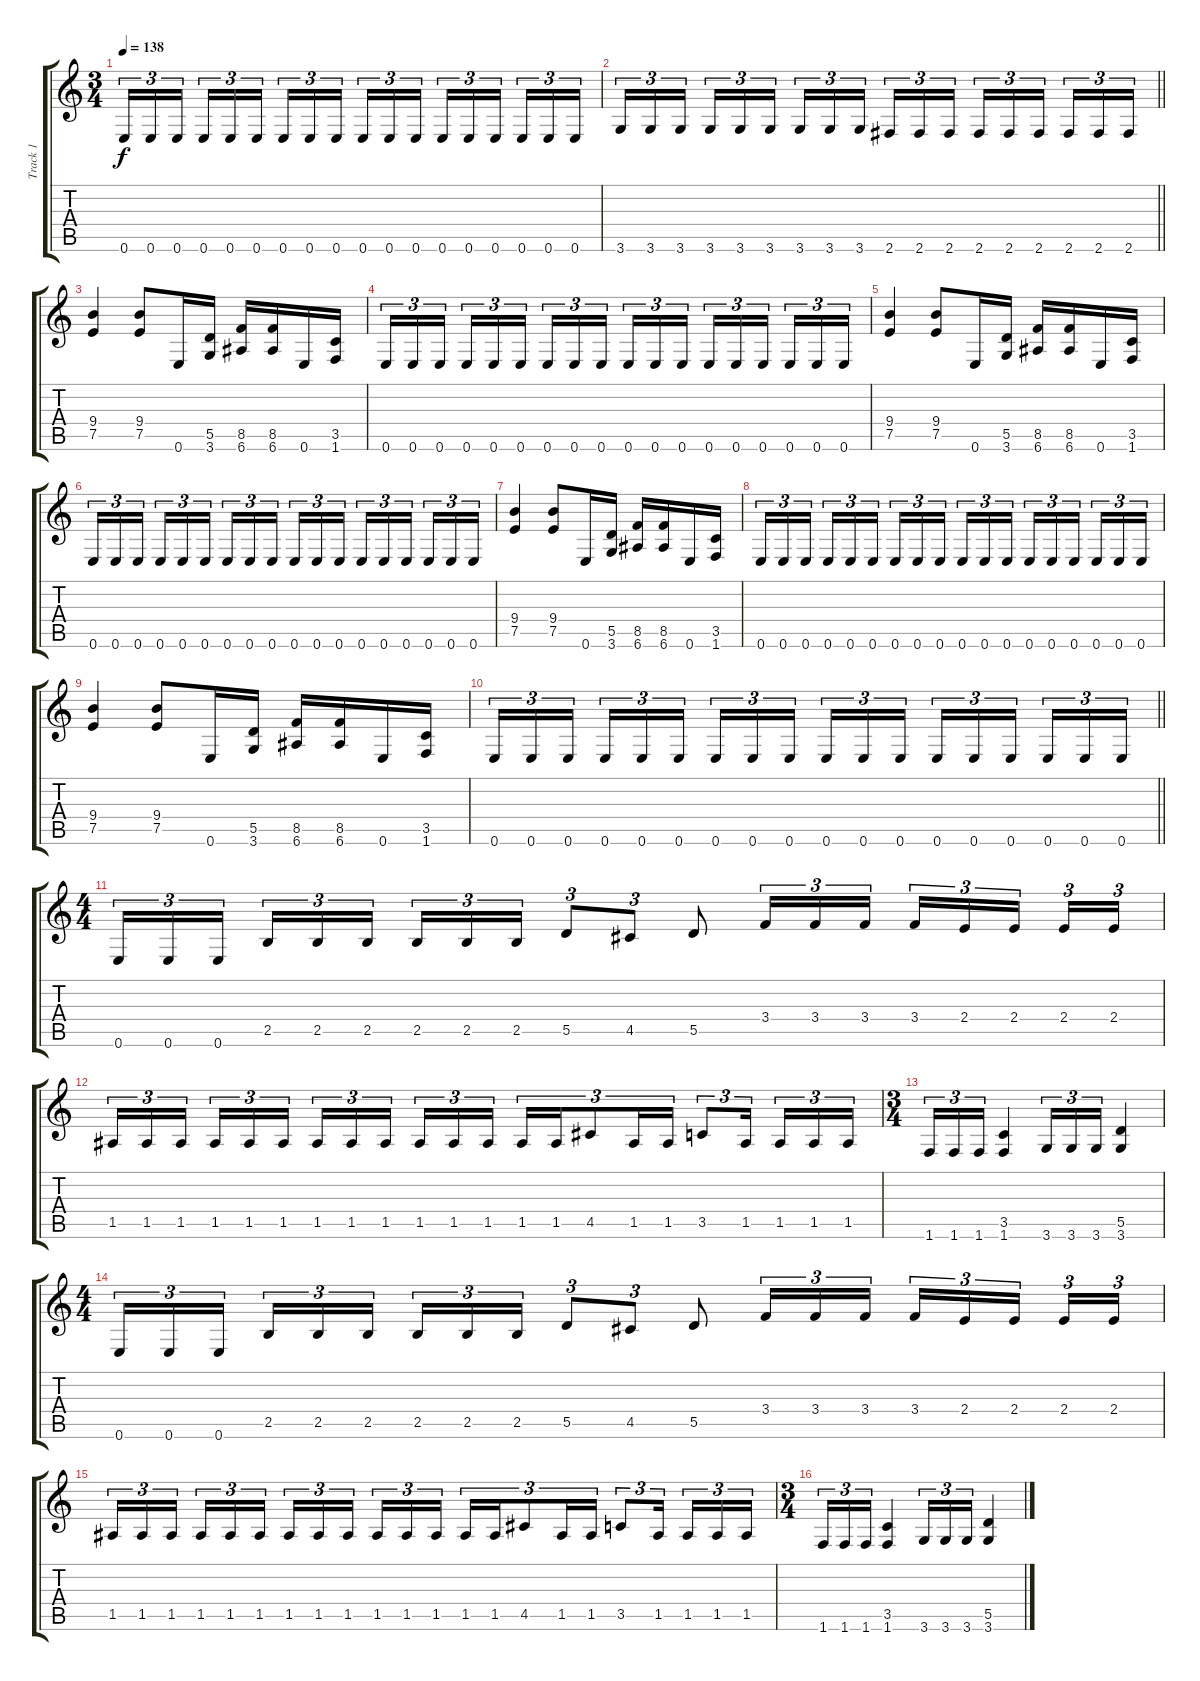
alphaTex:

\track ("Track 1" "Track 1") {instrument distortionguitar}
\staff {score tabs}
\tuning (E4 B3 G3 D3 A2 E2) {hide}
\ts (3 4)
\tempo 138
\clef g2
\ks c
0.6.16{tu (3 2) dy f} 0.6.16{tu (3 2)} 0.6.16{tu (3 2)} 0.6.16{tu (3 2)} 0.6.16{tu (3 2)} 0.6.16{tu (3 2)} 0.6.16{tu (3 2)} 0.6.16{tu (3 2)} 0.6.16{tu (3 2)} 0.6.16{tu (3 2)} 0.6.16{tu (3 2)} 0.6.16{tu (3 2)} 0.6.16{tu (3 2)} 0.6.16{tu (3 2)} 0.6.16{tu (3 2)} 0.6.16{tu (3 2)} 0.6.16{tu (3 2)} 0.6.16{tu (3 2)} |
\barLineRight lightlight
3.6.16{tu (3 2)} 3.6.16{tu (3 2)} 3.6.16{tu (3 2)} 3.6.16{tu (3 2)} 3.6.16{tu (3 2)} 3.6.16{tu (3 2)} 3.6.16{tu (3 2)} 3.6.16{tu (3 2)} 3.6.16{tu (3 2)} 2.6.16{tu (3 2)} 2.6.16{tu (3 2)} 2.6.16{tu (3 2)} 2.6.16{tu (3 2)} 2.6.16{tu (3 2)} 2.6.16{tu (3 2)} 2.6.16{tu (3 2)} 2.6.16{tu (3 2)} 2.6.16{tu (3 2)} |
\section ("" "")
(9.4 7.5).4 (9.4 7.5).8 0.6.16 (5.5 3.6).16 (8.5 6.6).16 (8.5 6.6).16 0.6.16 (3.5 1.6).16 |
0.6.16{tu (3 2)} 0.6.16{tu (3 2)} 0.6.16{tu (3 2)} 0.6.16{tu (3 2)} 0.6.16{tu (3 2)} 0.6.16{tu (3 2)} 0.6.16{tu (3 2)} 0.6.16{tu (3 2)} 0.6.16{tu (3 2)} 0.6.16{tu (3 2)} 0.6.16{tu (3 2)} 0.6.16{tu (3 2)} 0.6.16{tu (3 2)} 0.6.16{tu (3 2)} 0.6.16{tu (3 2)} 0.6.16{tu (3 2)} 0.6.16{tu (3 2)} 0.6.16{tu (3 2)} |
(9.4 7.5).4 (9.4 7.5).8 0.6.16 (5.5 3.6).16 (8.5 6.6).16 (8.5 6.6).16 0.6.16 (3.5 1.6).16 |
0.6.16{tu (3 2)} 0.6.16{tu (3 2)} 0.6.16{tu (3 2)} 0.6.16{tu (3 2)} 0.6.16{tu (3 2)} 0.6.16{tu (3 2)} 0.6.16{tu (3 2)} 0.6.16{tu (3 2)} 0.6.16{tu (3 2)} 0.6.16{tu (3 2)} 0.6.16{tu (3 2)} 0.6.16{tu (3 2)} 0.6.16{tu (3 2)} 0.6.16{tu (3 2)} 0.6.16{tu (3 2)} 0.6.16{tu (3 2)} 0.6.16{tu (3 2)} 0.6.16{tu (3 2)} |
(9.4 7.5).4 (9.4 7.5).8 0.6.16 (5.5 3.6).16 (8.5 6.6).16 (8.5 6.6).16 0.6.16 (3.5 1.6).16 |
0.6.16{tu (3 2)} 0.6.16{tu (3 2)} 0.6.16{tu (3 2)} 0.6.16{tu (3 2)} 0.6.16{tu (3 2)} 0.6.16{tu (3 2)} 0.6.16{tu (3 2)} 0.6.16{tu (3 2)} 0.6.16{tu (3 2)} 0.6.16{tu (3 2)} 0.6.16{tu (3 2)} 0.6.16{tu (3 2)} 0.6.16{tu (3 2)} 0.6.16{tu (3 2)} 0.6.16{tu (3 2)} 0.6.16{tu (3 2)} 0.6.16{tu (3 2)} 0.6.16{tu (3 2)} |
(9.4 7.5).4 (9.4 7.5).8 0.6.16 (5.5 3.6).16 (8.5 6.6).16 (8.5 6.6).16 0.6.16 (3.5 1.6).16 |
\barLineRight lightlight
0.6.16{tu (3 2)} 0.6.16{tu (3 2)} 0.6.16{tu (3 2)} 0.6.16{tu (3 2)} 0.6.16{tu (3 2)} 0.6.16{tu (3 2)} 0.6.16{tu (3 2)} 0.6.16{tu (3 2)} 0.6.16{tu (3 2)} 0.6.16{tu (3 2)} 0.6.16{tu (3 2)} 0.6.16{tu (3 2)} 0.6.16{tu (3 2)} 0.6.16{tu (3 2)} 0.6.16{tu (3 2)} 0.6.16{tu (3 2)} 0.6.16{tu (3 2)} 0.6.16{tu (3 2)} |
\ts (4 4)
\section ("" "")
0.6.16{tu (3 2)} 0.6.16{tu (3 2)} 0.6.16{tu (3 2)} 2.5.16{tu (3 2)} 2.5.16{tu (3 2)} 2.5.16{tu (3 2)} 2.5.16{tu (3 2)} 2.5.16{tu (3 2)} 2.5.16{tu (3 2)} 5.5.8{tu (3 2)} 4.5.8{tu (3 2)} 5.5.8 3.4.16{tu (3 2)} 3.4.16{tu (3 2)} 3.4.16{tu (3 2)} 3.4.16{tu (3 2)} 2.4.16{tu (3 2)} 2.4.16{tu (3 2)} 2.4.16{tu (3 2)} 2.4.16{tu (3 2)} |
1.5.16{tu (3 2)} 1.5.16{tu (3 2)} 1.5.16{tu (3 2)} 1.5.16{tu (3 2)} 1.5.16{tu (3 2)} 1.5.16{tu (3 2)} 1.5.16{tu (3 2)} 1.5.16{tu (3 2)} 1.5.16{tu (3 2)} 1.5.16{tu (3 2)} 1.5.16{tu (3 2)} 1.5.16{tu (3 2)} 1.5.16{tu (3 2)} 1.5.16{tu (3 2)} 4.5.8{tu (3 2)} 1.5.16{tu (3 2)} 1.5.16{tu (3 2)} 3.5.8{tu (3 2)} 1.5.16{tu (3 2)} 1.5.16{tu (3 2)} 1.5.16{tu (3 2)} 1.5.16{tu (3 2)} |
\ts (3 4)
1.6.16{tu (3 2)} 1.6.16{tu (3 2)} 1.6.16{tu (3 2)} (3.5 1.6).4 3.6.16{tu (3 2)} 3.6.16{tu (3 2)} 3.6.16{tu (3 2)} (5.5 3.6).4 |
\ts (4 4)
0.6.16{tu (3 2)} 0.6.16{tu (3 2)} 0.6.16{tu (3 2)} 2.5.16{tu (3 2)} 2.5.16{tu (3 2)} 2.5.16{tu (3 2)} 2.5.16{tu (3 2)} 2.5.16{tu (3 2)} 2.5.16{tu (3 2)} 5.5.8{tu (3 2)} 4.5.8{tu (3 2)} 5.5.8 3.4.16{tu (3 2)} 3.4.16{tu (3 2)} 3.4.16{tu (3 2)} 3.4.16{tu (3 2)} 2.4.16{tu (3 2)} 2.4.16{tu (3 2)} 2.4.16{tu (3 2)} 2.4.16{tu (3 2)} |
1.5.16{tu (3 2)} 1.5.16{tu (3 2)} 1.5.16{tu (3 2)} 1.5.16{tu (3 2)} 1.5.16{tu (3 2)} 1.5.16{tu (3 2)} 1.5.16{tu (3 2)} 1.5.16{tu (3 2)} 1.5.16{tu (3 2)} 1.5.16{tu (3 2)} 1.5.16{tu (3 2)} 1.5.16{tu (3 2)} 1.5.16{tu (3 2)} 1.5.16{tu (3 2)} 4.5.8{tu (3 2)} 1.5.16{tu (3 2)} 1.5.16{tu (3 2)} 3.5.8{tu (3 2)} 1.5.16{tu (3 2)} 1.5.16{tu (3 2)} 1.5.16{tu (3 2)} 1.5.16{tu (3 2)} |
\ts (3 4)
1.6.16{tu (3 2)} 1.6.16{tu (3 2)} 1.6.16{tu (3 2)} (3.5 1.6).4 3.6.16{tu (3 2)} 3.6.16{tu (3 2)} 3.6.16{tu (3 2)} (5.5 3.6).4
